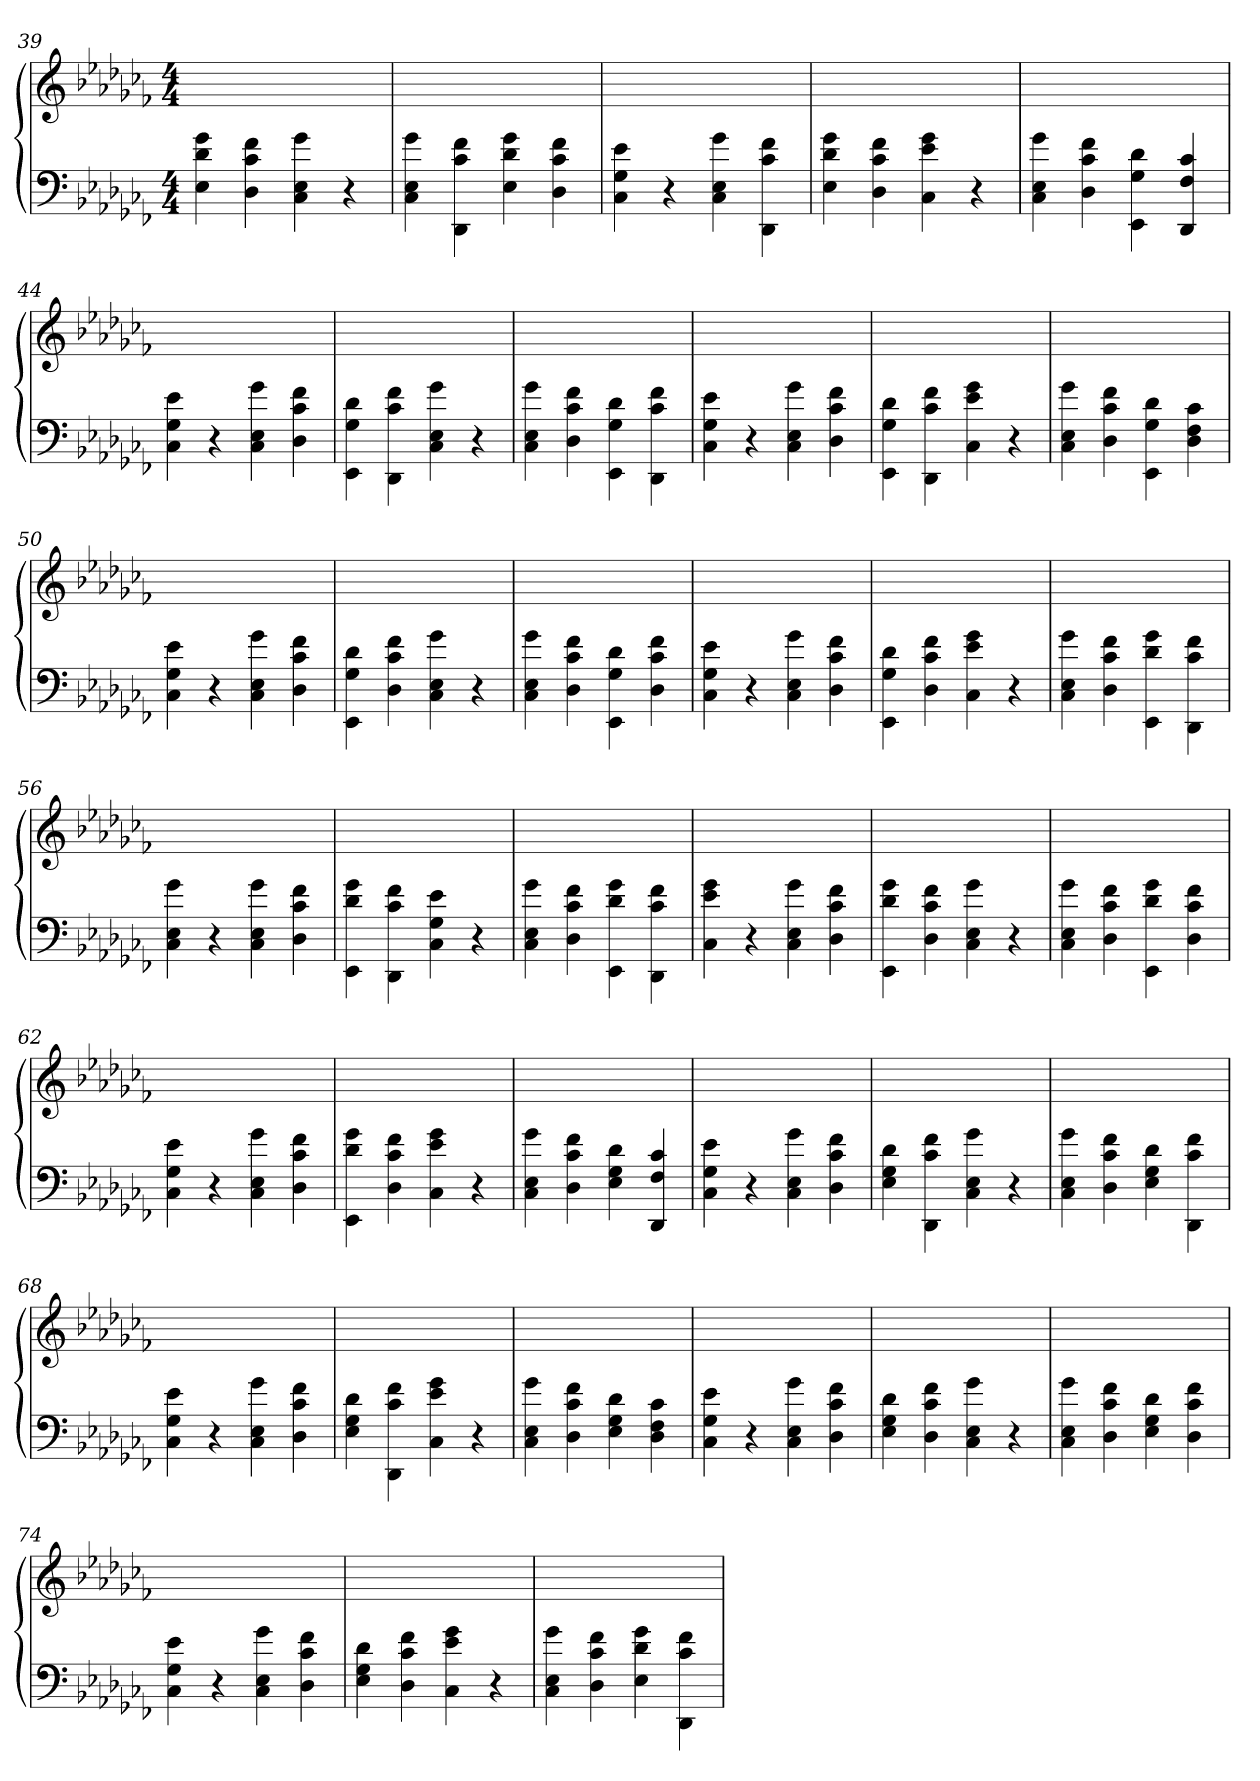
**kern	**kern
*part2	*part1
*staff2	*staff1
*clefF4	*clefG2
*k[b-e-a-d-g-c-f-]	*k[b-e-a-d-g-c-f-]
*C-:	*C-:
*M4/4	*M4/4
=39	=39
4E- 4d- 4g-	1ryy
4D- 4c- 4f-	.
4C- 4E- 4g-	.
4r	.
=40	=40
4C- 4E- 4g-	1ryy
4DD- 4c- 4f-	.
4E- 4d- 4g-	.
4D- 4c- 4f-	.
=41	=41
4C- 4G- 4e-	1ryy
4r	.
4C- 4E- 4g-	.
4DD- 4c- 4f-	.
=42	=42
4E- 4d- 4g-	1ryy
4D- 4c- 4f-	.
4C- 4e- 4g-	.
4r	.
=43	=43
4C- 4E- 4g-	1ryy
4D- 4c- 4f-	.
4EE- 4G- 4d-	.
4DD- 4F- 4c-	.
=44	=44
4C- 4G- 4e-	1ryy
4r	.
4C- 4E- 4g-	.
4D- 4c- 4f-	.
=45	=45
4EE- 4G- 4d-	1ryy
4DD- 4c- 4f-	.
4C- 4E- 4g-	.
4r	.
=46	=46
4C- 4E- 4g-	1ryy
4D- 4c- 4f-	.
4EE- 4G- 4d-	.
4DD- 4c- 4f-	.
=47	=47
4C- 4G- 4e-	1ryy
4r	.
4C- 4E- 4g-	.
4D- 4c- 4f-	.
=48	=48
4EE- 4G- 4d-	1ryy
4DD- 4c- 4f-	.
4C- 4e- 4g-	.
4r	.
=49	=49
4C- 4E- 4g-	1ryy
4D- 4c- 4f-	.
4EE- 4G- 4d-	.
4D- 4F- 4c-	.
=50	=50
4C- 4G- 4e-	1ryy
4r	.
4C- 4E- 4g-	.
4D- 4c- 4f-	.
=51	=51
4EE- 4G- 4d-	1ryy
4D- 4c- 4f-	.
4C- 4E- 4g-	.
4r	.
=52	=52
4C- 4E- 4g-	1ryy
4D- 4c- 4f-	.
4EE- 4G- 4d-	.
4D- 4c- 4f-	.
=53	=53
4C- 4G- 4e-	1ryy
4r	.
4C- 4E- 4g-	.
4D- 4c- 4f-	.
=54	=54
4EE- 4G- 4d-	1ryy
4D- 4c- 4f-	.
4C- 4e- 4g-	.
4r	.
=55	=55
4C- 4E- 4g-	1ryy
4D- 4c- 4f-	.
4EE- 4d- 4g-	.
4DD- 4c- 4f-	.
=56	=56
4C- 4E- 4g-	1ryy
4r	.
4C- 4E- 4g-	.
4D- 4c- 4f-	.
=57	=57
4EE- 4d- 4g-	1ryy
4DD- 4c- 4f-	.
4C- 4G- 4e-	.
4r	.
=58	=58
4C- 4E- 4g-	1ryy
4D- 4c- 4f-	.
4EE- 4d- 4g-	.
4DD- 4c- 4f-	.
=59	=59
4C- 4e- 4g-	1ryy
4r	.
4C- 4E- 4g-	.
4D- 4c- 4f-	.
=60	=60
4EE- 4d- 4g-	1ryy
4D- 4c- 4f-	.
4C- 4E- 4g-	.
4r	.
=61	=61
4C- 4E- 4g-	1ryy
4D- 4c- 4f-	.
4EE- 4d- 4g-	.
4D- 4c- 4f-	.
=62	=62
4C- 4G- 4e-	1ryy
4r	.
4C- 4E- 4g-	.
4D- 4c- 4f-	.
=63	=63
4EE- 4d- 4g-	1ryy
4D- 4c- 4f-	.
4C- 4e- 4g-	.
4r	.
=64	=64
4C- 4E- 4g-	1ryy
4D- 4c- 4f-	.
4E- 4G- 4d-	.
4DD- 4F- 4c-	.
=65	=65
4C- 4G- 4e-	1ryy
4r	.
4C- 4E- 4g-	.
4D- 4c- 4f-	.
=66	=66
4E- 4G- 4d-	1ryy
4DD- 4c- 4f-	.
4C- 4E- 4g-	.
4r	.
=67	=67
4C- 4E- 4g-	1ryy
4D- 4c- 4f-	.
4E- 4G- 4d-	.
4DD- 4c- 4f-	.
=68	=68
4C- 4G- 4e-	1ryy
4r	.
4C- 4E- 4g-	.
4D- 4c- 4f-	.
=69	=69
4E- 4G- 4d-	1ryy
4DD- 4c- 4f-	.
4C- 4e- 4g-	.
4r	.
=70	=70
4C- 4E- 4g-	1ryy
4D- 4c- 4f-	.
4E- 4G- 4d-	.
4D- 4F- 4c-	.
=71	=71
4C- 4G- 4e-	1ryy
4r	.
4C- 4E- 4g-	.
4D- 4c- 4f-	.
=72	=72
4E- 4G- 4d-	1ryy
4D- 4c- 4f-	.
4C- 4E- 4g-	.
4r	.
=73	=73
4C- 4E- 4g-	1ryy
4D- 4c- 4f-	.
4E- 4G- 4d-	.
4D- 4c- 4f-	.
=74	=74
4C- 4G- 4e-	1ryy
4r	.
4C- 4E- 4g-	.
4D- 4c- 4f-	.
=75	=75
4E- 4G- 4d-	1ryy
4D- 4c- 4f-	.
4C- 4e- 4g-	.
4r	.
=76	=76
4C- 4E- 4g-	1ryy
4D- 4c- 4f-	.
4E- 4d- 4g-	.
4DD- 4c- 4f-	.
=	=
*-	*-
